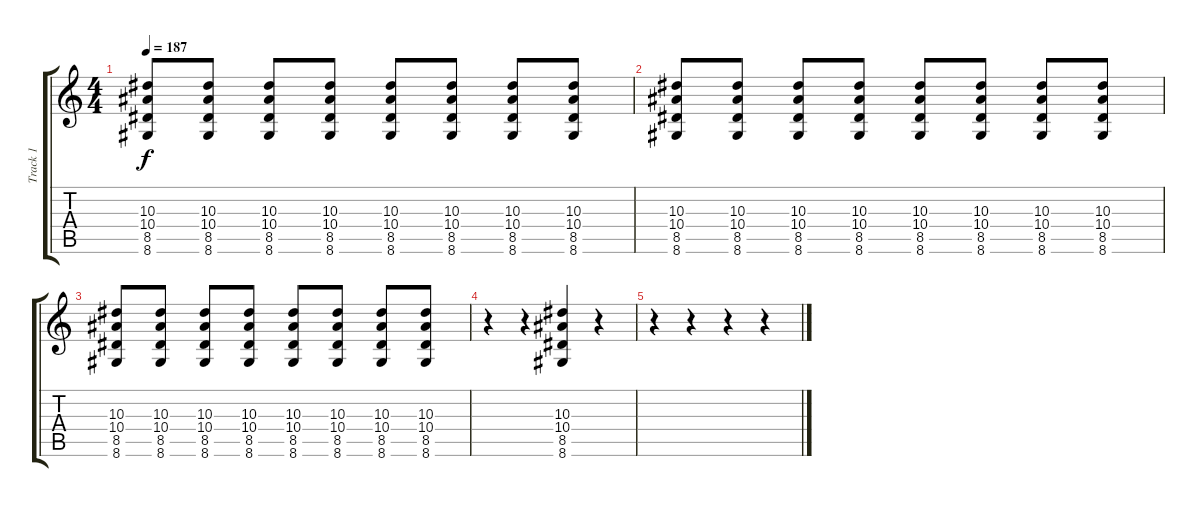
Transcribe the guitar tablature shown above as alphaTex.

\track ("Track 1" "Track 1") {instrument distortionguitar}
\staff {score tabs}
\tuning (D4 A3 F3 C3 G2 C2) {hide}
\ts (4 4)
\tempo 187
\clef g2
\ks c
(10.3 10.4 8.5 8.6).8{dy f} (10.3 10.4 8.5 8.6).8 (10.3 10.4 8.5 8.6).8 (10.3 10.4 8.5 8.6).8 (10.3 10.4 8.5 8.6).8 (10.3 10.4 8.5 8.6).8 (10.3 10.4 8.5 8.6).8 (10.3 10.4 8.5 8.6).8 |
(10.3 10.4 8.5 8.6).8 (10.3 10.4 8.5 8.6).8 (10.3 10.4 8.5 8.6).8 (10.3 10.4 8.5 8.6).8 (10.3 10.4 8.5 8.6).8 (10.3 10.4 8.5 8.6).8 (10.3 10.4 8.5 8.6).8 (10.3 10.4 8.5 8.6).8 |
(10.3 10.4 8.5 8.6).8 (10.3 10.4 8.5 8.6).8 (10.3 10.4 8.5 8.6).8 (10.3 10.4 8.5 8.6).8 (10.3 10.4 8.5 8.6).8 (10.3 10.4 8.5 8.6).8 (10.3 10.4 8.5 8.6).8 (10.3 10.4 8.5 8.6).8 |
r.4 r.4 (10.3 10.4 8.5 8.6).4 r.4 |
r.4 r.4 r.4 r.4
